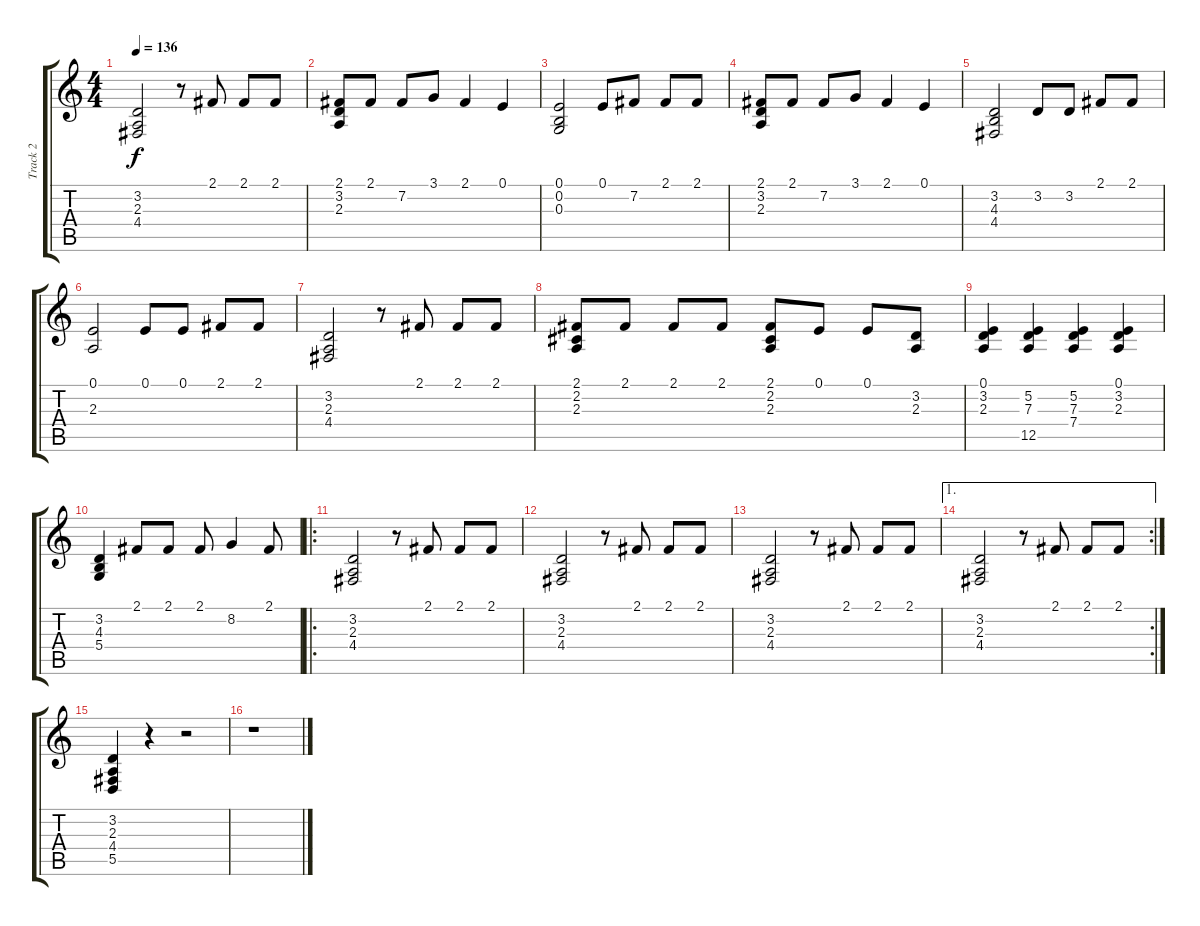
\track ("Track 2" "Track 2") {instrument acousticgrandpiano}
\staff {score tabs}
\tuning (E4 B3 G3 D3 A2 E2) {hide}
\ts (4 4)
\tempo 136
\clef g2
\ks c
(3.2 2.3 4.4).2{dy f} r.8 2.1.8 2.1.8 2.1.8 |
(2.1 3.2 2.3).8 2.1.8 7.2.8 3.1.8 2.1.4 0.1.4 |
(0.1 0.2 0.3).2 0.1.8 7.2.8 2.1.8 2.1.8 |
(2.1 3.2 2.3).8 2.1.8 7.2.8 3.1.8 2.1.4 0.1.4 |
(3.2 4.3 4.4).2 3.2.8 3.2.8 2.1.8 2.1.8 |
(0.1 2.3).2 0.1.8 0.1.8 2.1.8 2.1.8 |
(3.2 2.3 4.4).2 r.8 2.1.8 2.1.8 2.1.8 |
(2.1 2.2 2.3).8 2.1.8 2.1.8 2.1.8 (2.1 2.2 2.3).8 0.1.8 0.1.8 (3.2 2.3).8 |
(0.1 3.2 2.3).4 (5.2 7.3 12.5).4 (5.2 7.3 7.4).4 (0.1 3.2 2.3).4 |
(3.2 4.3 5.4).4 2.1.8 2.1.8 2.1.8 8.2.4 2.1.8 |
\ro
(3.2 2.3 4.4).2 r.8 2.1.8 2.1.8 2.1.8 |
(3.2 2.3 4.4).2 r.8 2.1.8 2.1.8 2.1.8 |
(3.2 2.3 4.4).2 r.8 2.1.8 2.1.8 2.1.8 |
\ae 1
\rc 2
(3.2 2.3 4.4).2 r.8 2.1.8 2.1.8 2.1.8 |
(3.2 2.3 4.4 5.5).4 r.4 r.2 |
r.1
